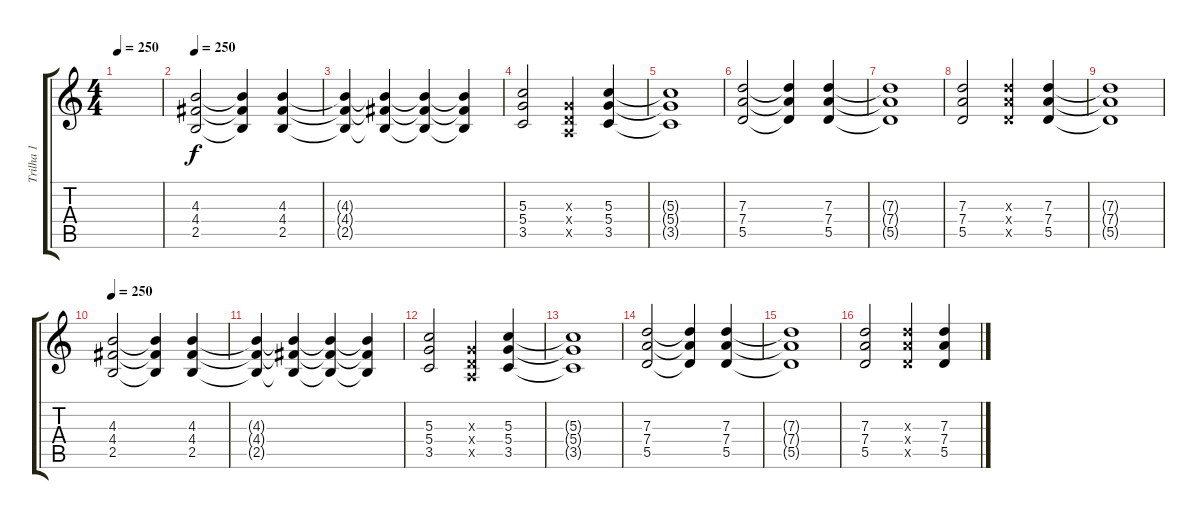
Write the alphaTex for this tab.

\track ("Trilha 1" "Trilha 1") {instrument distortionguitar}
\staff {score tabs}
\tuning (E4 B3 G3 D3 A2 E2) {hide}
\ts (4 4)
\tempo 250
\clef g2
\ks c
|
\tempo 250
(4.3 4.4 2.5).2 (4.3{t} 4.4{t} 2.5{t}).4 (4.3 4.4 2.5).4 |
(4.3{t} 4.4{t} 2.5{t}).4 (4.3{t} 4.4{t} 2.5{t}).4 (4.3{t} 4.4{t} 2.5{t}).4 (4.3{t} 4.4{t} 2.5{t}).4 |
(5.3 5.4 3.5).2 (0.3{x} 0.4{x} 0.5{x}).4 (5.3 5.4 3.5).4 |
(5.3{t} 5.4{t} 3.5{t}).1 |
(7.3 7.4 5.5).2 (7.3{t} 7.4{t} 5.5{t}).4 (7.3 7.4 5.5).4 |
(7.3{t} 7.4{t} 5.5{t}).1 |
(7.3 7.4 5.5).2 (7.3{x} 7.4{x} 5.5{x}).4 (7.3 7.4 5.5).4 |
(7.3{t} 7.4{t} 5.5{t}).1 |
\tempo 250
(4.3 4.4 2.5).2 (4.3{t} 4.4{t} 2.5{t}).4 (4.3 4.4 2.5).4 |
(4.3{t} 4.4{t} 2.5{t}).4 (4.3{t} 4.4{t} 2.5{t}).4 (4.3{t} 4.4{t} 2.5{t}).4 (4.3{t} 4.4{t} 2.5{t}).4 |
(5.3 5.4 3.5).2 (0.3{x} 0.4{x} 0.5{x}).4 (5.3 5.4 3.5).4 |
(5.3{t} 5.4{t} 3.5{t}).1 |
(7.3 7.4 5.5).2 (7.3{t} 7.4{t} 5.5{t}).4 (7.3 7.4 5.5).4 |
(7.3{t} 7.4{t} 5.5{t}).1 |
(7.3 7.4 5.5).2 (7.3{x} 7.4{x} 5.5{x}).4 (7.3 7.4 5.5).4
